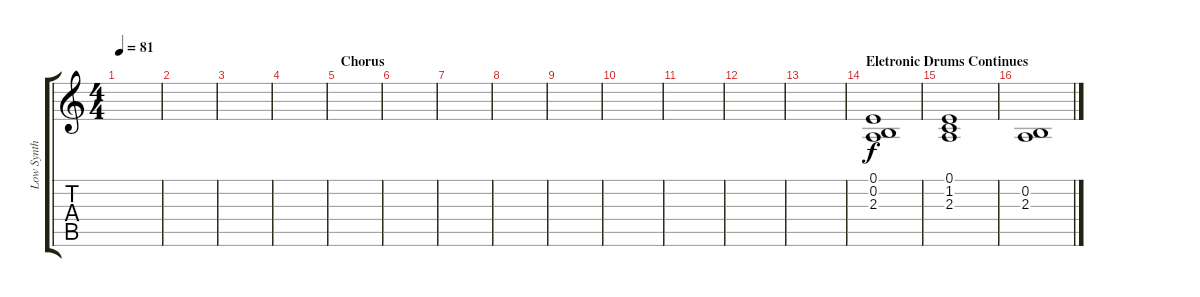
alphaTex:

\track ("Low Synth Strings" "Low Synth ") {instrument synthstrings1}
\staff {score tabs}
\tuning (E4 B3 G3 D3 A2 E2) {hide}
\ts (4 4)
\tempo 81
\clef g2
\ks c
|
|
|
|
\section ("" "Chorus")
|
|
|
|
|
|
|
|
|
\section ("" "Eletronic Drums Continues")
(0.1 0.2 2.3).1 |
(0.1 1.2 2.3).1 |
(0.2 2.3).1
